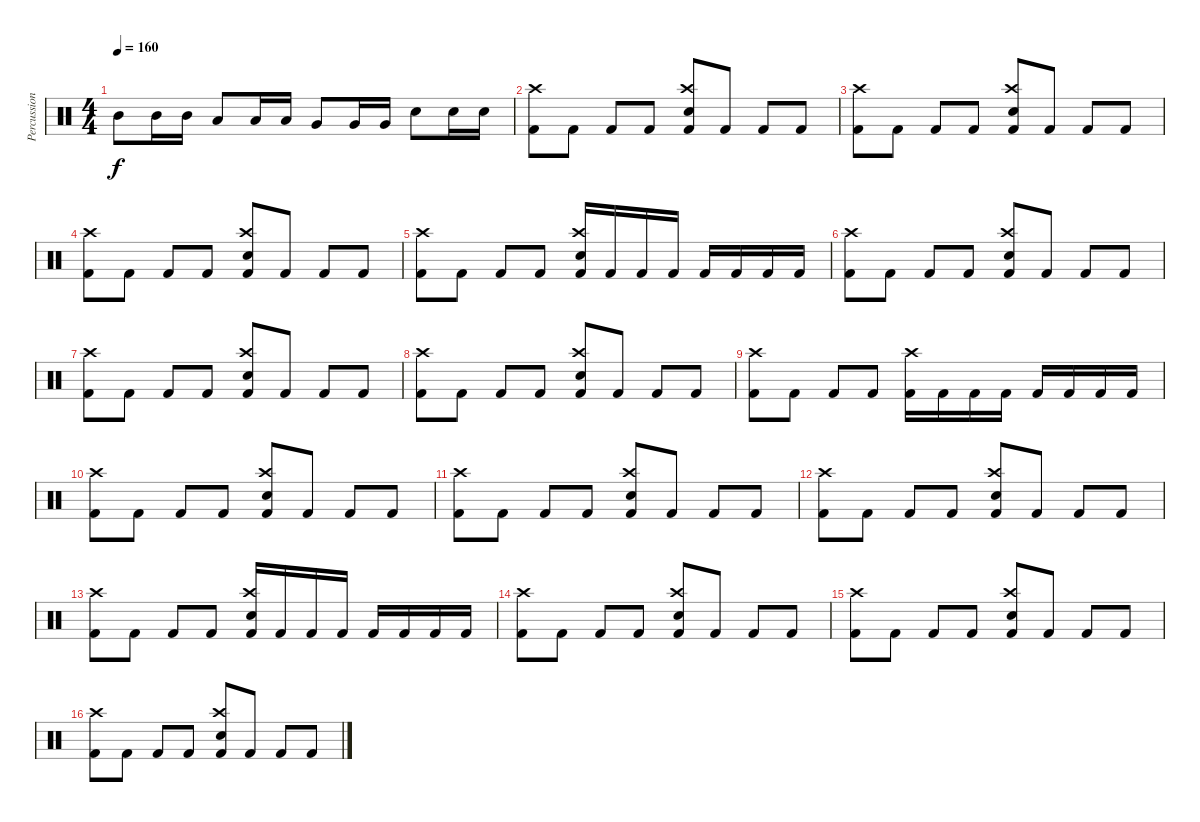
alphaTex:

\track ("Percussion" "Percussion") {instrument percussion}
\staff {score}
\articulation defaults
\ts (4 4)
\tempo 160
\clef neutral
\ks c "Mid Tom (hit)".8{dy f} "Mid Tom (hit)".16 "Mid Tom (hit)".16 "Low Tom (hit)".8 "Low Tom (hit)".16 "Low Tom (hit)".16 "Very Low Tom (hit)".8 "Very Low Tom (hit)".16 "Very Low Tom (hit)".16 "Snare (hit) 2".8 "Snare (hit) 2".16 "Snare (hit) 2".16
|
("Crash high (hit)" "Kick (hit) 2").8 "Kick (hit) 2".8 "Kick (hit) 2".8 "Kick (hit) 2".8 ("Crash high (hit)" "Snare (hit) 2" "Kick (hit) 2").8 "Kick (hit) 2".8 "Kick (hit) 2".8 "Kick (hit) 2".8 |
("Crash high (hit)" "Kick (hit) 2").8 "Kick (hit) 2".8 "Kick (hit) 2".8 "Kick (hit) 2".8 ("Crash high (hit)" "Snare (hit) 2" "Kick (hit) 2").8 "Kick (hit) 2".8 "Kick (hit) 2".8 "Kick (hit) 2".8 |
("Crash high (hit)" "Kick (hit) 2").8 "Kick (hit) 2".8 "Kick (hit) 2".8 "Kick (hit) 2".8 ("Crash high (hit)" "Snare (hit) 2" "Kick (hit) 2").8 "Kick (hit) 2".8 "Kick (hit) 2".8 "Kick (hit) 2".8 |
("Crash high (hit)" "Kick (hit) 2").8 "Kick (hit) 2".8 "Kick (hit) 2".8 "Kick (hit) 2".8 ("Crash high (hit)" "Snare (hit) 2" "Kick (hit) 2").16 "Kick (hit) 2".16 "Kick (hit) 2".16 "Kick (hit) 2".16 "Kick (hit) 2".16 "Kick (hit) 2".16 "Kick (hit) 2".16 "Kick (hit) 2".16 |
("Crash high (hit)" "Kick (hit) 2").8 "Kick (hit) 2".8 "Kick (hit) 2".8 "Kick (hit) 2".8 ("Crash high (hit)" "Snare (hit) 2" "Kick (hit) 2").8 "Kick (hit) 2".8 "Kick (hit) 2".8 "Kick (hit) 2".8 |
("Crash high (hit)" "Kick (hit) 2").8 "Kick (hit) 2".8 "Kick (hit) 2".8 "Kick (hit) 2".8 ("Crash high (hit)" "Snare (hit) 2" "Kick (hit) 2").8 "Kick (hit) 2".8 "Kick (hit) 2".8 "Kick (hit) 2".8 |
("Crash high (hit)" "Kick (hit) 2").8 "Kick (hit) 2".8 "Kick (hit) 2".8 "Kick (hit) 2".8 ("Crash high (hit)" "Snare (hit) 2" "Kick (hit) 2").8 "Kick (hit) 2".8 "Kick (hit) 2".8 "Kick (hit) 2".8 |
("Crash high (hit)" "Kick (hit) 2").8 "Kick (hit) 2".8 "Kick (hit) 2".8 "Kick (hit) 2".8 ("Crash high (hit)" "Kick (hit) 2").16 "Kick (hit) 2".16 "Kick (hit) 2".16 "Kick (hit) 2".16 "Kick (hit) 2".16 "Kick (hit) 2".16 "Kick (hit) 2".16 "Kick (hit) 2".16 |
("Crash high (hit)" "Kick (hit) 2").8 "Kick (hit) 2".8 "Kick (hit) 2".8 "Kick (hit) 2".8 ("Crash high (hit)" "Snare (hit) 2" "Kick (hit) 2").8 "Kick (hit) 2".8 "Kick (hit) 2".8 "Kick (hit) 2".8 |
("Crash high (hit)" "Kick (hit) 2").8 "Kick (hit) 2".8 "Kick (hit) 2".8 "Kick (hit) 2".8 ("Crash high (hit)" "Snare (hit) 2" "Kick (hit) 2").8 "Kick (hit) 2".8 "Kick (hit) 2".8 "Kick (hit) 2".8 |
("Crash high (hit)" "Kick (hit) 2").8 "Kick (hit) 2".8 "Kick (hit) 2".8 "Kick (hit) 2".8 ("Crash high (hit)" "Snare (hit) 2" "Kick (hit) 2").8 "Kick (hit) 2".8 "Kick (hit) 2".8 "Kick (hit) 2".8 |
("Crash high (hit)" "Kick (hit) 2").8 "Kick (hit) 2".8 "Kick (hit) 2".8 "Kick (hit) 2".8 ("Crash high (hit)" "Snare (hit) 2" "Kick (hit) 2").16 "Kick (hit) 2".16 "Kick (hit) 2".16 "Kick (hit) 2".16 "Kick (hit) 2".16 "Kick (hit) 2".16 "Kick (hit) 2".16 "Kick (hit) 2".16 |
("Crash high (hit)" "Kick (hit) 2").8 "Kick (hit) 2".8 "Kick (hit) 2".8 "Kick (hit) 2".8 ("Crash high (hit)" "Snare (hit) 2" "Kick (hit) 2").8 "Kick (hit) 2".8 "Kick (hit) 2".8 "Kick (hit) 2".8 |
("Crash high (hit)" "Kick (hit) 2").8 "Kick (hit) 2".8 "Kick (hit) 2".8 "Kick (hit) 2".8 ("Crash high (hit)" "Snare (hit) 2" "Kick (hit) 2").8 "Kick (hit) 2".8 "Kick (hit) 2".8 "Kick (hit) 2".8 |
("Crash high (hit)" "Kick (hit) 2").8 "Kick (hit) 2".8 "Kick (hit) 2".8 "Kick (hit) 2".8 ("Crash high (hit)" "Snare (hit) 2" "Kick (hit) 2").8 "Kick (hit) 2".8 "Kick (hit) 2".8 "Kick (hit) 2".8
